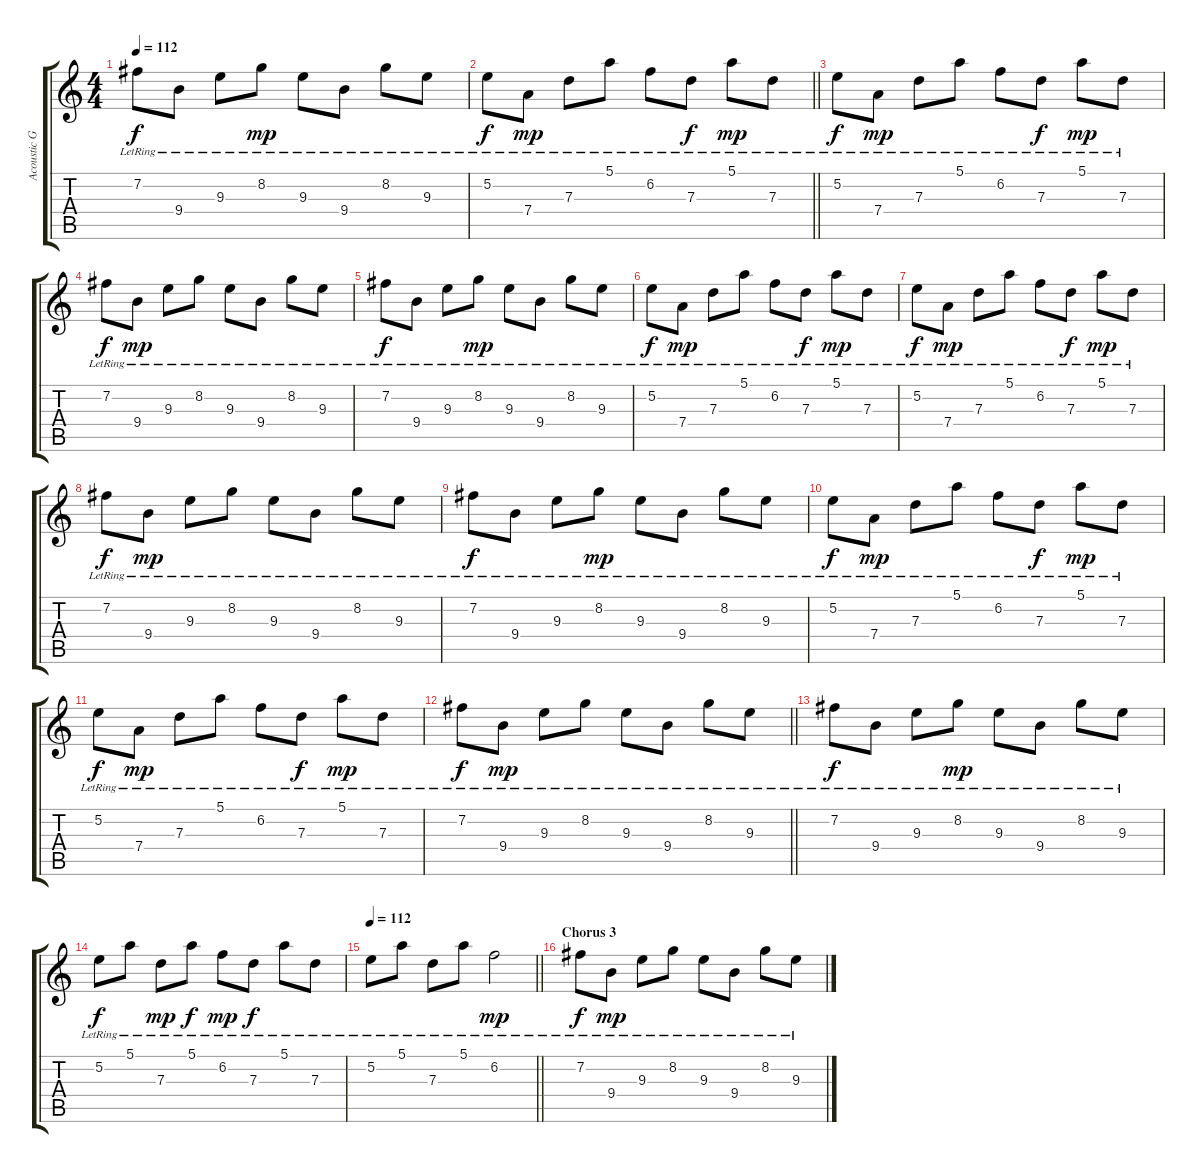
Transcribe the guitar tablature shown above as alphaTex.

\track ("Acoustic Guitar" "Acoustic G") {instrument acousticguitarsteel}
\staff {score tabs}
\tuning (E4 B3 G3 D3 A2 E2) {hide}
\ts (4 4)
\tempo 112
\clef g2
\ks c
7.2{lr}.8{dy f} 9.4{lr}.8 9.3{lr}.8 8.2{lr}.8{dy mp} 9.3{lr}.8 9.4{lr}.8 8.2{lr}.8 9.3{lr}.8 |
\barLineRight lightlight
5.2{lr}.8{dy f} 7.4{lr}.8{dy mp} 7.3{lr}.8 5.1{lr}.8 6.2{lr}.8 7.3{lr}.8{dy f} 5.1{lr}.8{dy mp} 7.3{lr}.8 |
5.2{lr}.8{dy f} 7.4{lr}.8{dy mp} 7.3{lr}.8 5.1{lr}.8 6.2{lr}.8 7.3{lr}.8{dy f} 5.1{lr}.8{dy mp} 7.3{lr}.8 |
7.2{lr}.8{dy f} 9.4{lr}.8{dy mp} 9.3{lr}.8 8.2{lr}.8 9.3{lr}.8 9.4{lr}.8 8.2{lr}.8 9.3{lr}.8 |
7.2{lr}.8{dy f} 9.4{lr}.8 9.3{lr}.8 8.2{lr}.8{dy mp} 9.3{lr}.8 9.4{lr}.8 8.2{lr}.8 9.3{lr}.8 |
5.2{lr}.8{dy f} 7.4{lr}.8{dy mp} 7.3{lr}.8 5.1{lr}.8 6.2{lr}.8 7.3{lr}.8{dy f} 5.1{lr}.8{dy mp} 7.3{lr}.8 |
5.2{lr}.8{dy f} 7.4{lr}.8{dy mp} 7.3{lr}.8 5.1{lr}.8 6.2{lr}.8 7.3{lr}.8{dy f} 5.1{lr}.8{dy mp} 7.3{lr}.8 |
7.2{lr}.8{dy f} 9.4{lr}.8{dy mp} 9.3{lr}.8 8.2{lr}.8 9.3{lr}.8 9.4{lr}.8 8.2{lr}.8 9.3{lr}.8 |
7.2{lr}.8{dy f} 9.4{lr}.8 9.3{lr}.8 8.2{lr}.8{dy mp} 9.3{lr}.8 9.4{lr}.8 8.2{lr}.8 9.3{lr}.8 |
5.2{lr}.8{dy f} 7.4{lr}.8{dy mp} 7.3{lr}.8 5.1{lr}.8 6.2{lr}.8 7.3{lr}.8{dy f} 5.1{lr}.8{dy mp} 7.3{lr}.8 |
5.2{lr}.8{dy f} 7.4{lr}.8{dy mp} 7.3{lr}.8 5.1{lr}.8 6.2{lr}.8 7.3{lr}.8{dy f} 5.1{lr}.8{dy mp} 7.3{lr}.8 |
\barLineRight lightlight
7.2{lr}.8{dy f} 9.4{lr}.8{dy mp} 9.3{lr}.8 8.2{lr}.8 9.3{lr}.8 9.4{lr}.8 8.2{lr}.8 9.3{lr}.8 |
7.2{lr}.8{dy f} 9.4{lr}.8 9.3{lr}.8 8.2{lr}.8{dy mp} 9.3{lr}.8 9.4{lr}.8 8.2{lr}.8 9.3{lr}.8 |
5.2{lr}.8{dy f} 5.1{lr}.8 7.3{lr}.8{dy mp} 5.1{lr}.8{dy f} 6.2{lr}.8{dy mp} 7.3{lr}.8{dy f} 5.1{lr}.8 7.3{lr}.8 |
\tempo 112
\barLineRight lightlight
5.2{lr}.8 5.1{lr}.8 7.3{lr}.8 5.1{lr}.8 6.2{lr}.2{dy mp} |
\section ("" "Chorus 3")
7.2{lr}.8{dy f} 9.4{lr}.8{dy mp} 9.3{lr}.8 8.2{lr}.8 9.3{lr}.8 9.4{lr}.8 8.2{lr}.8 9.3{lr}.8
